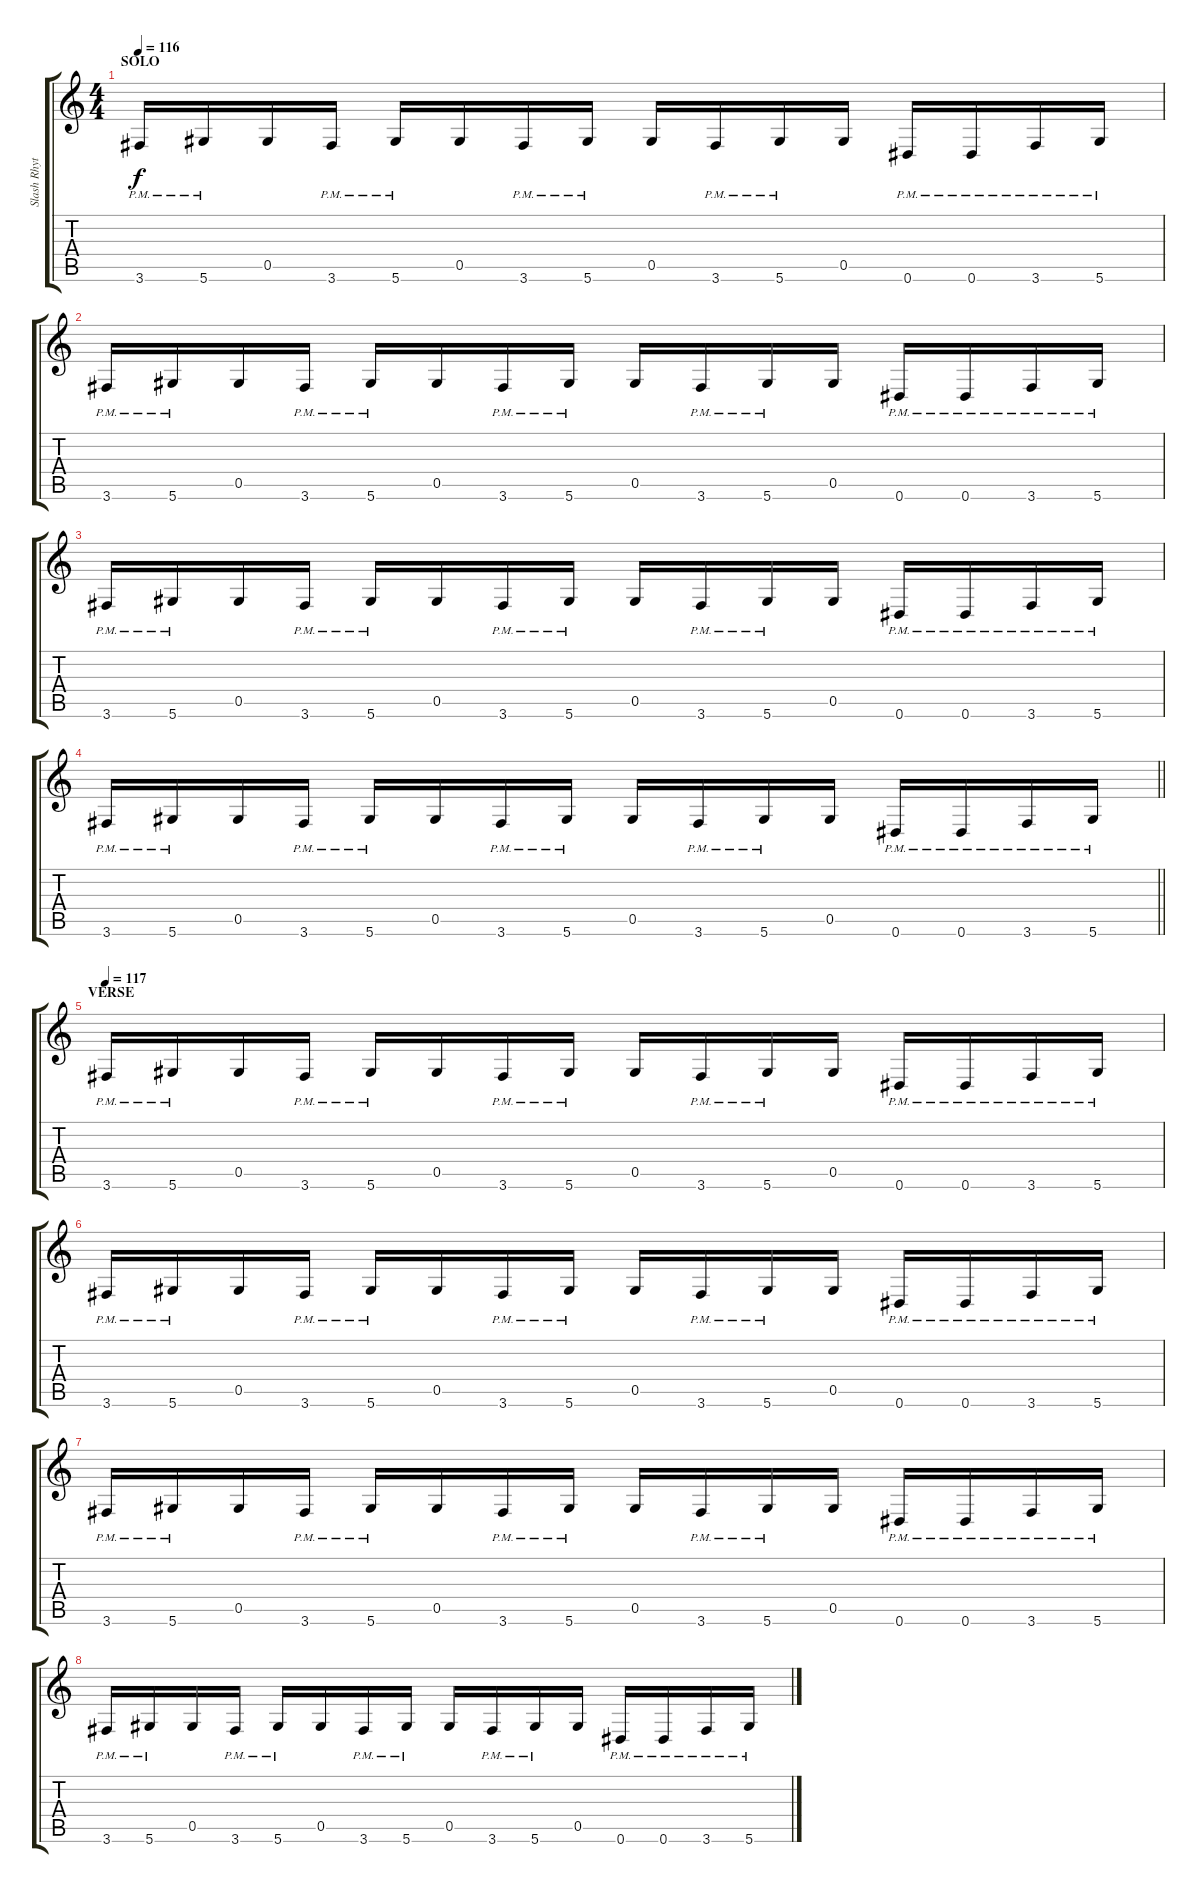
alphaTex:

\track ("Slash Rhythm" "Slash Rhyt") {instrument electricguitarclean}
\staff {score tabs}
\tuning (Eb4 Bb3 Gb3 Db3 Ab2 Eb2) {hide}
\ts (4 4)
\section ("" "SOLO")
\tempo 116
\clef g2
\ks c
3.6{pm}.16{dy f} 5.6{pm}.16 0.5.16 3.6{pm}.16 5.6{pm}.16 0.5.16 3.6{pm}.16 5.6{pm}.16 0.5.16 3.6{pm}.16 5.6{pm}.16 0.5.16 0.6{pm}.16 0.6{pm}.16 3.6{pm}.16 5.6{pm}.16 |
3.6{pm}.16 5.6{pm}.16 0.5.16 3.6{pm}.16 5.6{pm}.16 0.5.16 3.6{pm}.16 5.6{pm}.16 0.5.16 3.6{pm}.16 5.6{pm}.16 0.5.16 0.6{pm}.16 0.6{pm}.16 3.6{pm}.16 5.6{pm}.16 |
3.6{pm}.16 5.6{pm}.16 0.5.16 3.6{pm}.16 5.6{pm}.16 0.5.16 3.6{pm}.16 5.6{pm}.16 0.5.16 3.6{pm}.16 5.6{pm}.16 0.5.16 0.6{pm}.16 0.6{pm}.16 3.6{pm}.16 5.6{pm}.16 |
\barLineRight lightlight
3.6{pm}.16 5.6{pm}.16 0.5.16 3.6{pm}.16 5.6{pm}.16 0.5.16 3.6{pm}.16 5.6{pm}.16 0.5.16 3.6{pm}.16 5.6{pm}.16 0.5.16 0.6{pm}.16 0.6{pm}.16 3.6{pm}.16 5.6{pm}.16 |
\section ("" "VERSE")
\tempo 117
3.6{pm}.16 5.6{pm}.16 0.5.16 3.6{pm}.16 5.6{pm}.16 0.5.16 3.6{pm}.16 5.6{pm}.16 0.5.16 3.6{pm}.16 5.6{pm}.16 0.5.16 0.6{pm}.16 0.6{pm}.16 3.6{pm}.16 5.6{pm}.16 |
3.6{pm}.16 5.6{pm}.16 0.5.16 3.6{pm}.16 5.6{pm}.16 0.5.16 3.6{pm}.16 5.6{pm}.16 0.5.16 3.6{pm}.16 5.6{pm}.16 0.5.16 0.6{pm}.16 0.6{pm}.16 3.6{pm}.16 5.6{pm}.16 |
3.6{pm}.16 5.6{pm}.16 0.5.16 3.6{pm}.16 5.6{pm}.16 0.5.16 3.6{pm}.16 5.6{pm}.16 0.5.16 3.6{pm}.16 5.6{pm}.16 0.5.16 0.6{pm}.16 0.6{pm}.16 3.6{pm}.16 5.6{pm}.16 |
3.6{pm}.16 5.6{pm}.16 0.5.16 3.6{pm}.16 5.6{pm}.16 0.5.16 3.6{pm}.16 5.6{pm}.16 0.5.16 3.6{pm}.16 5.6{pm}.16 0.5.16 0.6{pm}.16 0.6{pm}.16 3.6{pm}.16 5.6{pm}.16
